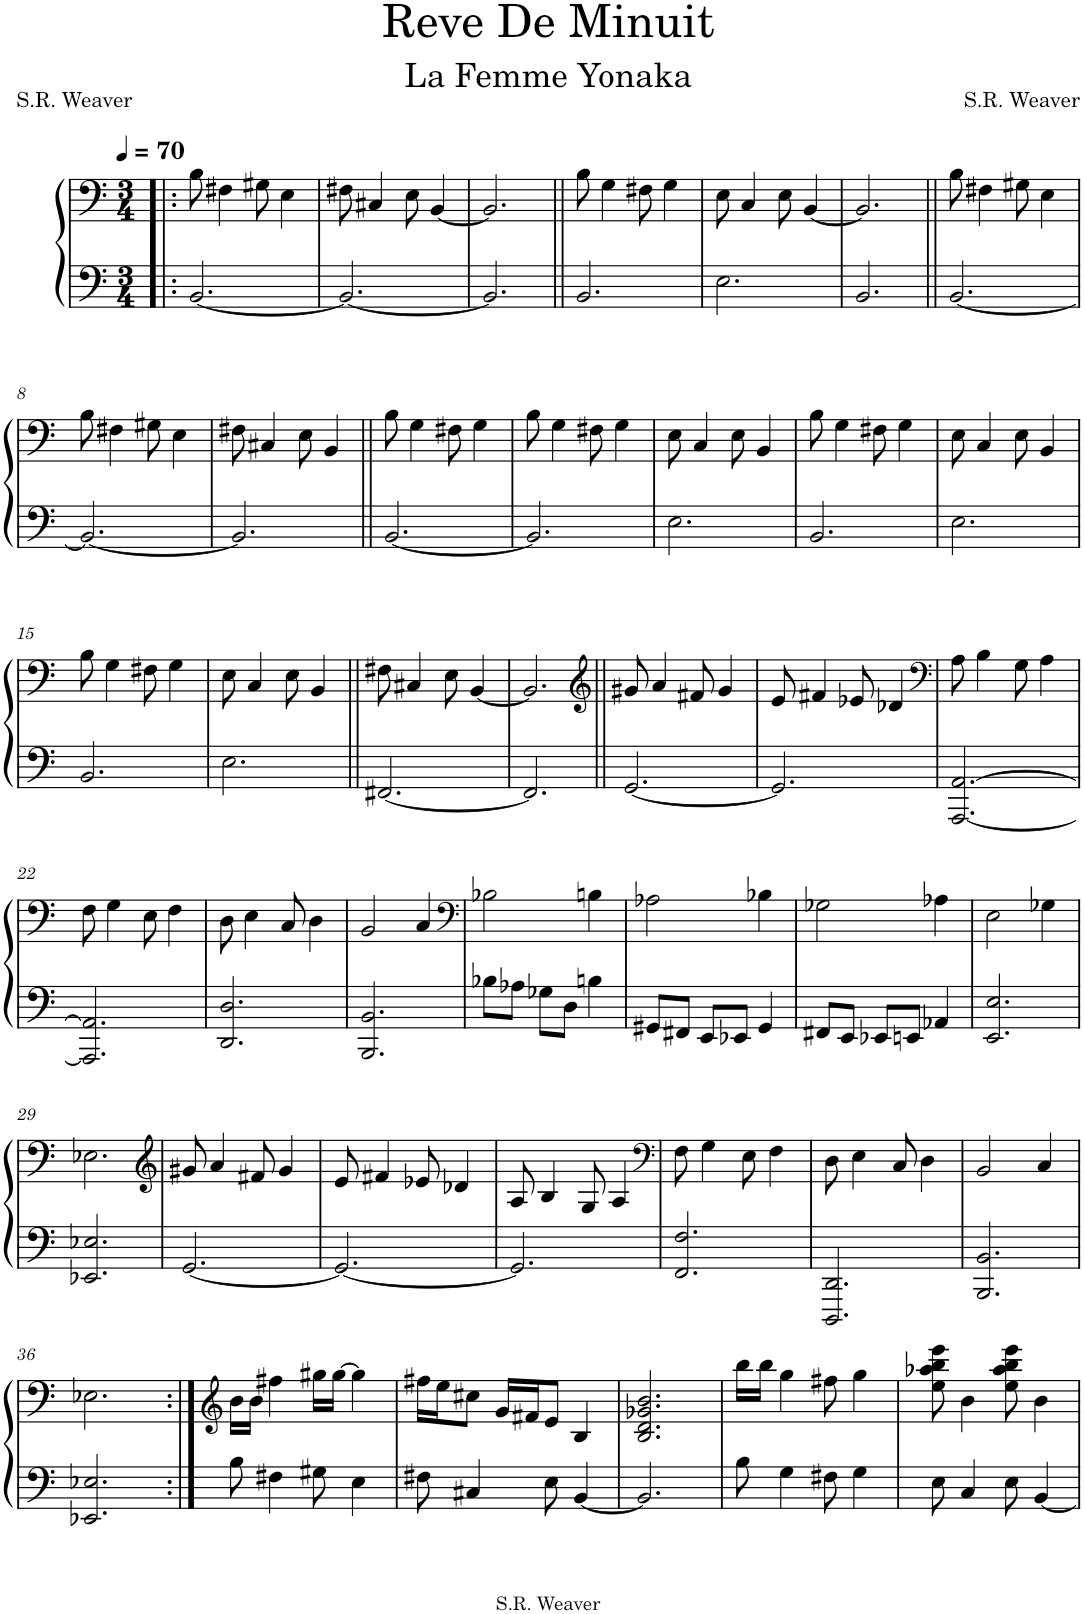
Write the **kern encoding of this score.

**kern	**kern
*part1	*part1
*staff2	*staff1
*I"Piano	*
*I'Pno.	*
*clefF4	*clefF4
*k[]	*k[]
*M3/4	*M3/4
*MM70	*MM70
=1!|:	=1!|:
[2.BB/	8B\
.	4F#X\
.	8G#X\
.	4E\
=2	=2
2.BB/_	8F#X\
.	4C#X/
.	8E\
.	[4BB/
=3	=3
2.BB/]	2.BB/]
=4||	=4||
2.BB/	8B\
.	4G\
.	8F#X\
.	4G\
=5	=5
2.E\	8E\
.	4C/
.	8E\
.	[4BB/
=6	=6
2.BB/	2.BB/]
=7||	=7||
[2.BB/	8B\
.	4F#X\
.	8G#X\
.	4E\
!!LO:LB:g=z
=8	=8
2.BB/_	8B\
.	4F#X\
.	8G#X\
.	4E\
=9	=9
2.BB/]	8F#X\
.	4C#X/
.	8E\
.	4BB/
=10||	=10||
[2.BB/	8B\
.	4G\
.	8F#X\
.	4G\
=11	=11
2.BB/]	8B\
.	4G\
.	8F#X\
.	4G\
=12	=12
2.E\	8E\
.	4C/
.	8E\
.	4BB/
=13	=13
2.BB/	8B\
.	4G\
.	8F#X\
.	4G\
=14	=14
2.E\	8E\
.	4C/
.	8E\
.	4BB/
!!LO:LB:g=z
=15	=15
2.BB/	8B\
.	4G\
.	8F#X\
.	4G\
=16	=16
2.E\	8E\
.	4C/
.	8E\
.	4BB/
=17||	=17||
[2.FF#X/	8F#X\
.	4C#X/
.	8E\
.	[4BB/
=18	=18
2.FF#/]	2.BB/]
=19||	=19||
*	*clefG2
[2.GG/	8g#X/
.	4a/
.	8f#X/
.	4g#/
=20	=20
2.GG/]	8e/
.	4f#X/
.	8e-X/
.	4d-X/
=21	=21
*	*clefF4
[2.AAA/ [2.AA/	8A\
.	4B\
.	8G\
.	4A\
!!LO:LB:g=z
=22	=22
2.AAA/] 2.AA/]	8F\
.	4G\
.	8E\
.	4F\
=23	=23
2.DD/ 2.D/	8D\
.	4E\
.	8C/
.	4D\
=24	=24
2.BBB/ 2.BB/	2BB/
.	4C/
=25	=25
*	*clefF4
8B-X\L	2B-X\
8A-X\J	.
8G-X\L	.
8D\J	.
4Bn\	4Bn\
=26	=26
8GG#X/L	2A-X\
8FF#X/J	.
8EE/L	.
8EE-X/J	.
4GG#/	4B-X\
=27	=27
8FF#X/L	2G-X\
8EE/J	.
8EE-X/L	.
8EEn/J	.
4AA-X/	4A-X\
=28	=28
2.EE/ 2.E/	2E\
.	4G-X\
!!LO:LB:g=z
=29	=29
2.EE-X/ 2.E-X/	2.E-X\
=30	=30
*	*clefG2
[2.GG/	8g#X/
.	4a/
.	8f#X/
.	4g#/
=31	=31
2.GG/_	8e/
.	4f#X/
.	8e-X/
.	4d-X/
=32	=32
2.GG/]	8A/
.	4B/
.	8G/
.	4A/
=33	=33
*	*clefF4
2.FF/ 2.F/	8F\
.	4G\
.	8E\
.	4F\
=34	=34
2.DDD/ 2.DD/	8D\
.	4E\
.	8C/
.	4D\
=35	=35
2.BBB/ 2.BB/	2BB/
.	4C/
!!LO:LB:g=z
=36	=36
2.EE-X/ 2.E-X/	2.E-X\
=37:|!	=37:|!
*	*clefG2
8B\	16b\LL
.	16b\JJ
4F#X\	4ff#X\
8G#X\	16gg#X\LL
.	[16gg#\JJ
4E\	4gg#\]
=38	=38
8F#X\	16ff#X\LL
.	16ee\J
4C#X/	8cc#X\J
.	16g/LL
.	16f#X/J
8E\	8e/J
[4BB/	4B/
=39	=39
2.BB/]	2.B/ 2.d/ 2.g-X/ 2.b/
=40	=40
8B\	16bb\LL
.	16bb\JJ
4G\	4gg\
8F#X\	8ff#X\
4G\	4gg\
=41	=41
8E\	8ee\ 8aa-X\ 8bb\ 8eee\
4C/	4b\
8E\	8ee\ 8aa-\ 8bb\ 8eee\
[4BB/	4b\
=	=
*-	*-
